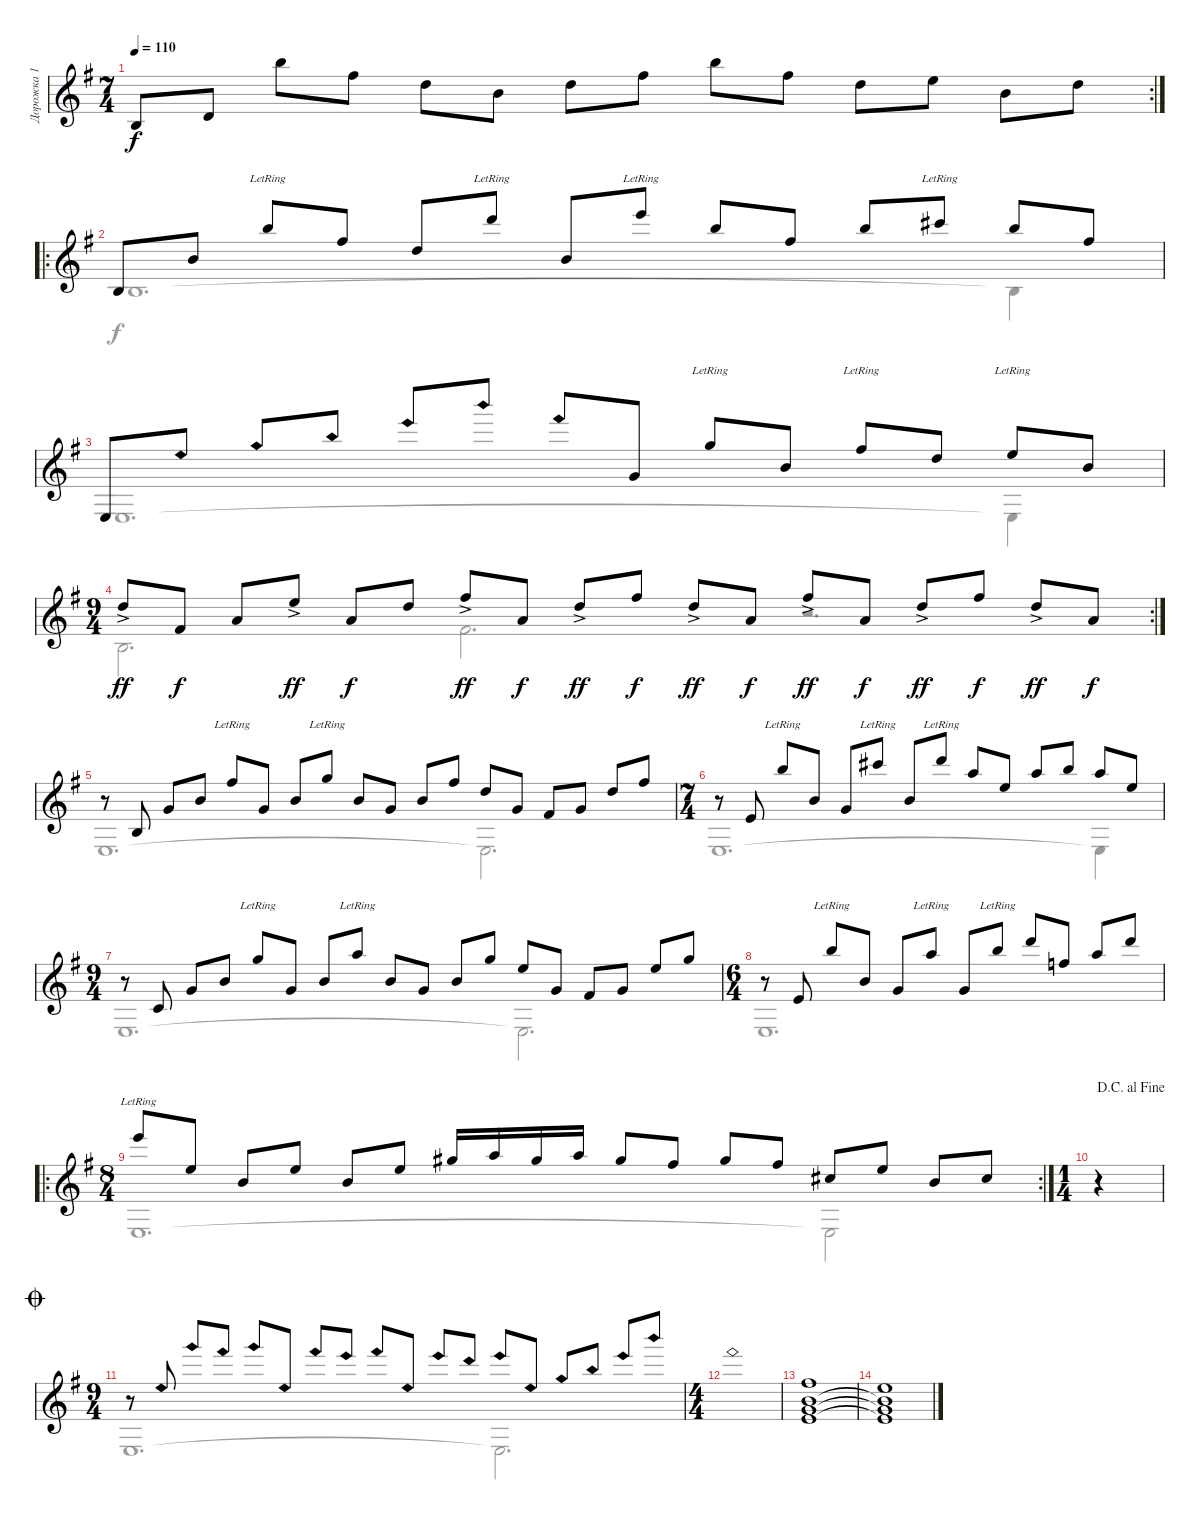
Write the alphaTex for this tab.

\track ("Дорожка 1" "Дорожка 1") {instrument acousticguitarnylon}
\staff {score}
\tuning (E4 B3 G3 D3 A2 E2) {hide}
\voice
\rc 2
\ts (7 4)
\tempo 110
\clef g2
\ks eminor
7.6.8{dy f} 0.4.8 7.1.8 7.2.8 7.3.8 0.2.8 7.3.8 7.2.8 7.1.8 7.2.8 7.3.8 0.1.8 0.2.8 7.3.8 |
\ro
7.6.8 9.4.8 7.1{lr}.8 7.2.8 7.3.8 10.1{lr}.8 0.2.8 12.1{lr}.8 12.2.8 11.3.8 12.2.8 9.1{lr}.8 12.2.8 11.3.8 |
0.6.8 7.5{nh}.8 12.3{nh}.8 12.2{nh}.8 12.1{nh}.8 7.1{nh}.8 7.2{nh}.8 0.3.8 3.1{lr}.8 0.2.8 2.1{lr}.8 3.2.8 0.1{lr}.8 0.2.8 |
\rc 2
\ts (9 4)
3.2{ac}.8{dy ff} 4.4.8{dy f} 2.3.8 5.2{ac}.8{dy ff} 2.3.8{dy f} 3.2.8 2.1{ac}.8{dy ff} 2.3.8{dy f} 3.2{ac}.8{dy ff} 2.1.8{dy f} 3.2{ac}.8{dy ff} 2.3.8{dy f} 2.1{ac}.8{dy ff} 2.3.8{dy f} 3.2{ac}.8{dy ff} 2.1.8{dy f} 3.2{ac}.8{dy ff} 2.3.8{dy f} |
r.8 2.5.8 0.3.8 0.2.8 2.1{lr}.8 0.3.8 0.2.8 3.1{lr}.8 0.2.8 0.3.8 0.2.8 2.1.8 3.2.8 0.3.8 4.4.8 0.3.8 3.2.8 2.1.8 |
\ts (7 4)
r.8 7.5.8 7.1{lr}.8 0.2.8 0.3.8 9.1{lr}.8 0.2.8 10.1{lr}.8 10.2.8 9.3.8 10.2.8 7.1.8 10.2.8 0.1.8 |
\ts (9 4)
r.8 3.5.8 0.3.8 0.2.8 3.1{lr}.8 0.3.8 0.2.8 5.1{lr}.8 0.2.8 0.3.8 0.2.8 3.1.8 5.2.8 0.3.8 4.4.8 0.3.8 5.2.8 3.1.8 |
\ts (6 4)
r.8 7.5.8 7.1{lr}.8 0.2.8 0.3.8 5.1{lr}.8 0.3.8 7.1{lr}.8 10.1.8 10.3.8 10.2.8 10.1.8 |
\ro
\rc 2
\ts (8 4)
12.1{lr}.8 0.1.8 0.2.8 0.1.8 0.2.8 0.1.8 4.1.16 5.1.16 4.1.16 5.1.16 4.1.8 2.1.8 4.1.8 2.1.8 11.4.8 0.1.8 0.2.8 2.2.8 |
\ts (1 4)
\jump dacapoalfine
r.4 |
\ts (9 4)
\jump coda
r.8 7.5{nh}.8 5.3{nh}.8 7.2{nh}.8 5.3{nh}.8 7.5{nh}.8 7.2{nh}.8 12.1{nh}.8 7.2{nh}.8 7.5{nh}.8 12.1{nh}.8 7.3{nh}.8 12.1{nh}.8 7.5{nh}.8 12.3{nh}.8 12.2{nh}.8 12.1{nh}.8 7.1{nh}.8 |
\ts (4 4)
7.2{nh}.1 |
(2.1 0.2 0.3 2.4).1 |
(0.1 0.2{t} 0.3{t} 2.4{t}).1
\voice
\clef g2
\ottava regular
\simile none
\ks eminor
|
2.5.1{d} 2.5{t}.4 |
0.6.1{d} 0.6{t}.4 |
2.5.2{d} 4.4.2{d} r.2{d} |
0.6.1{d} 0.6{t}.2{d} |
0.6.1{d} 0.6{t}.4 |
0.6.1{d} 0.6{t}.2{d} |
0.6.1{d} |
0.6.1{d} 0.6{t}.2 |
|
0.6.1{d} 0.6{t}.2{d} |
|
|
